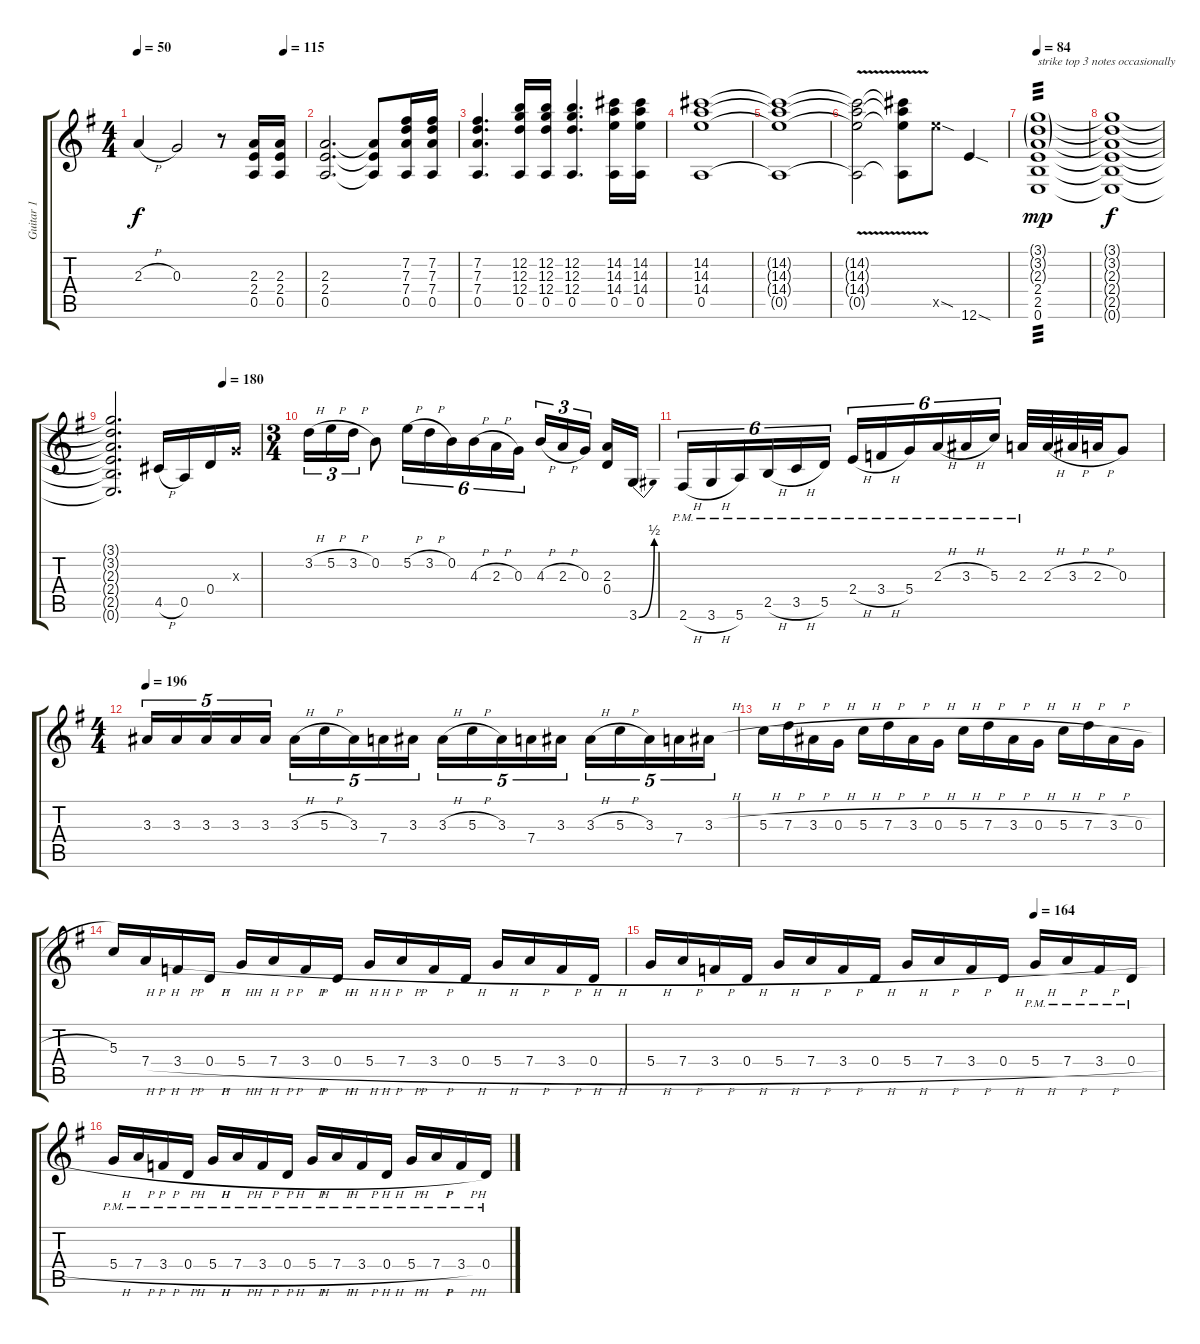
\track ("Guitar 1" "Guitar 1") {instrument distortionguitar}
\staff {score tabs}
\tuning (E4 B3 G3 D3 A2 E2) {hide}
\ts (4 4)
\tempo 50
\tempo (115 0.875)
\clef g2
\ks g
2.3{h t}.4{dy f} 0.3.2 r.8 (2.3 2.4 0.5).16 (2.3 2.4 0.5).16 |
(2.3 2.4 0.5).2{d} (2.3{t} 2.4{t} 0.5{t}).8 (7.2 7.3 7.4 0.5).16 (7.2 7.3 7.4 0.5).16 |
(7.2 7.3 7.4 0.5).4{d} (12.2 12.3 12.4 0.5).16 (12.2 12.3 12.4 0.5).16 (12.2 12.3 12.4 0.5).4{d} (14.2 14.3 14.4 0.5).16 (14.2 14.3 14.4 0.5).16 |
(14.2 14.3 14.4 0.5).1 |
(14.2{t} 14.3{t} 14.4{t} 0.5{t}).1 |
(14.2{v t} 14.3{v t} 14.4{v t} 0.5{t}).2 (14.2{t} 14.3{t} 14.4{t} 0.5{t}).8 19.5{sod x}.8 12.6{sod}.4 |
\tempo 84
(3.1{g} 3.2{g} 2.3{g} 2.4 2.5 0.6).1{txt "strike top 3 notes occasionally" tp 3 dy mp} |
(3.1{t} 3.2{t} 2.3{t} 2.4{t} 2.5{t} 0.6{t}).1{dy f} |
\tempo (180 0.75)
(3.1{t} 3.2{t} 2.3{t} 2.4{t} 2.5{t} 0.6{t}).2{d} 4.5{h}.16 0.5.16 0.4.16 0.3{x}.16 |
\ts (3 4)
3.2{h}.16{tu (3 2)} 5.2{h}.16{tu (3 2)} 3.2{h}.16{tu (3 2)} 0.2.8 5.2{h}.16{tu (6 4)} 3.2{h}.16{tu (6 4)} 0.2.16{tu (6 4)} 4.3{h}.16{tu (6 4)} 2.3{h}.16{tu (6 4)} 0.3.16{tu (6 4)} 4.3{h}.16{tu (3 2)} 2.3{h}.16{tu (3 2)} 0.3.16{tu (3 2) beam splitsecondary} (2.3 0.4).16 3.6{be (bend 0 0 60 2)}.16 |
2.6{h pm}.16{tu (6 4)} 3.6{h pm}.16{tu (6 4)} 5.6{pm}.16{tu (6 4)} 2.5{h pm}.16{tu (6 4)} 3.5{h pm}.16{tu (6 4)} 5.5{pm}.16{tu (6 4)} 2.4{h pm}.16{tu (6 4)} 3.4{h pm}.16{tu (6 4)} 5.4{pm}.16{tu (6 4)} 2.3{h pm}.16{tu (6 4)} 3.3{h pm}.16{tu (6 4)} 5.3{pm}.16{tu (6 4)} 2.3{pm}.32 2.3{h}.32 3.3{h}.32 2.3{h}.32 0.3.8 |
\ts (4 4)
\tempo 196
3.3.16{tu (5 4)} 3.3.16{tu (5 4)} 3.3.16{tu (5 4)} 3.3.16{tu (5 4)} 3.3.16{tu (5 4)} 3.3{h}.16{tu (5 4)} 5.3{h}.16{tu (5 4)} 3.3.16{tu (5 4)} 7.4.16{tu (5 4)} 3.3.16{tu (5 4)} 3.3{h}.16{tu (5 4)} 5.3{h}.16{tu (5 4)} 3.3.16{tu (5 4)} 7.4.16{tu (5 4)} 3.3.16{tu (5 4)} 3.3{h}.16{tu (5 4)} 5.3{h}.16{tu (5 4)} 3.3.16{tu (5 4)} 7.4.16{tu (5 4)} 3.3{h}.16{tu (5 4)} |
5.3{h}.16 7.3{h}.16 3.3{h}.16 0.3{h}.16 5.3{h}.16 7.3{h}.16 3.3{h}.16 0.3{h}.16 5.3{h}.16 7.3{h}.16 3.3{h}.16 0.3{h}.16 5.3{h}.16 7.3{h}.16 3.3{h}.16 0.3{h}.16 |
5.3.16 7.4{h}.16 3.4{h}.16 0.4{h}.16 5.4{h}.16 7.4{h}.16 3.4{h}.16 0.4{h}.16 5.4{h}.16 7.4{h}.16 3.4{h}.16 0.4{h}.16 5.4{h}.16 7.4{h}.16 3.4{h}.16 0.4{h}.16 |
\tempo (164 0.75)
5.4{h}.16 7.4{h}.16 3.4{h}.16 0.4{h}.16 5.4{h}.16 7.4{h}.16 3.4{h}.16 0.4{h}.16 5.4{h}.16 7.4{h}.16 3.4{h}.16 0.4{h}.16 5.4{h pm}.16 7.4{h pm}.16 3.4{h pm}.16 0.4{h pm}.16 |
5.4{h pm}.16 7.4{h pm}.16 3.4{h pm}.16 0.4{h pm}.16 5.4{h pm}.16 7.4{h pm}.16 3.4{h pm}.16 0.4{h pm}.16 5.4{h pm}.16 7.4{h pm}.16 3.4{h pm}.16 0.4{h pm}.16 5.4{h pm}.16 7.4{h pm}.16 3.4{h pm}.16 0.4{h pm}.16
